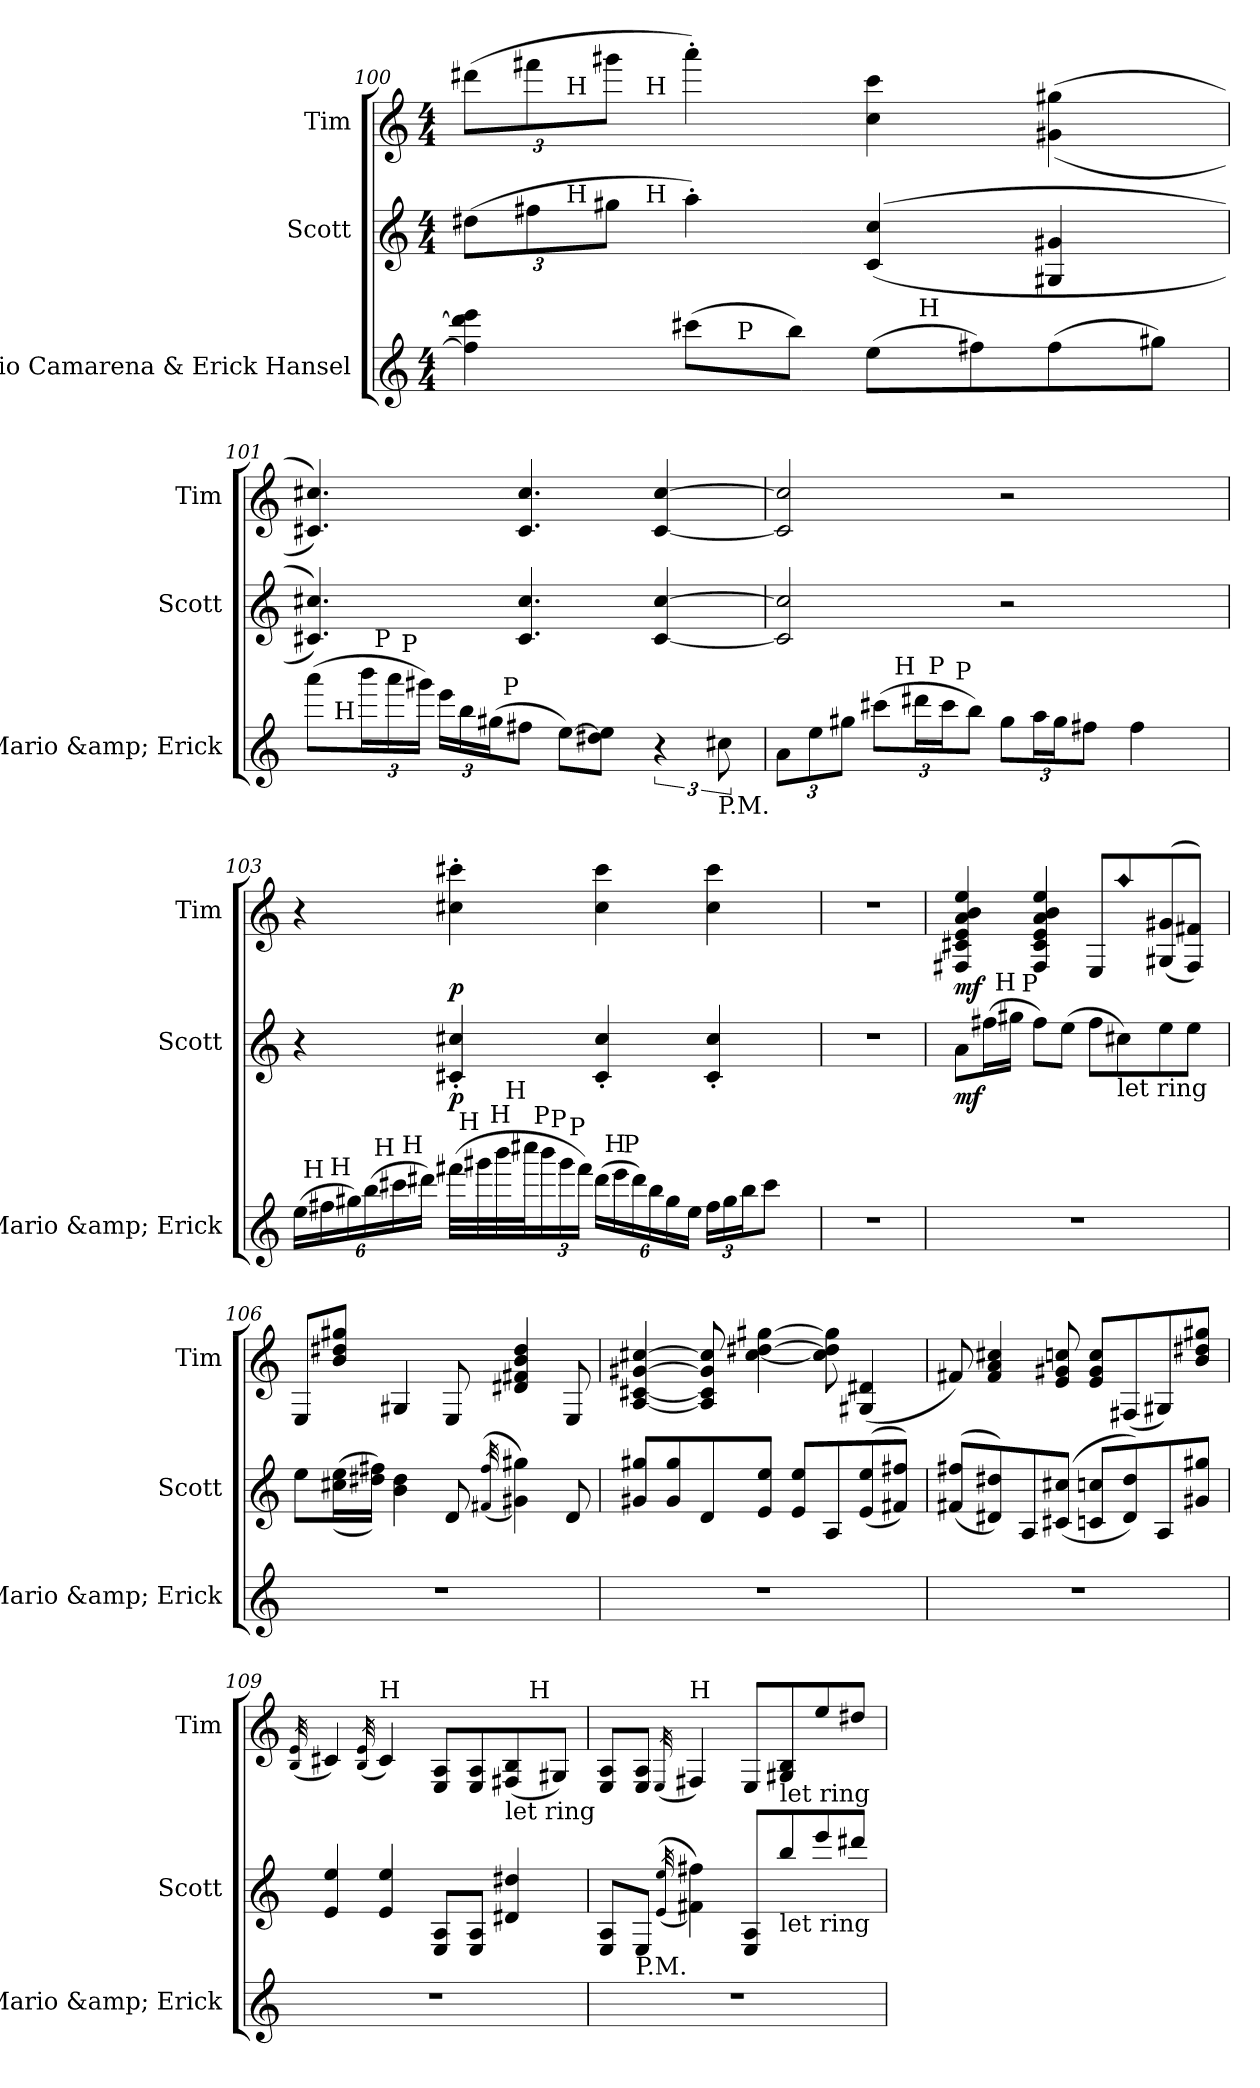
**kern	**kern	**dynam	**kern	**dynam
*part3	*part2	*part2	*part1	*part1
*staff3	*staff2	*staff2	*staff1	*staff1
*I"Mario Camarena &amp; Erick Hansel	*I"Scott	*	*I"Tim	*
*I'Mario &amp; Erick	*I'Scott	*	*I'Tim	*
!!LO:LB:g=z
*clefG2	*clefG2	*	*clefG2	*
*ITrd7c12	*ITrd7c12	*	*ITrd7c12	*
*k[]	*k[]	*	*k[]	*
*C:	*C:	*	*C:	*
*M4/4	*M4/4	*	*M4/4	*
*	*Xbrackettup	*	*Xbrackettup	*
=100	=100	=100	=100	=100
*^	*^	*	*^	*
*	*^	*	*^	*	*	*^	*
4f#\] 4dd#\] 4ee\	4ryy	2ryy	(12d#X\L	8ryy	6ryy	.	(12dd#X\L	8ryy	6ryy	.
.	.	.	12f#X\	.	.	.	12ff#X\	.	.	.
!	!	!	!	!	!	!	!	!LO:TX:a:t=H	!	!
!	!	!	!	!LO:TX:a:t=H	!	!	!	!	!	!
.	.	.	.	2..ryy	.	.	.	2..ryy	.	.
.	.	.	12g#X\J	.	24ryy	.	12gg#X\J	.	24ryy	.
!	!	!	!	!	!	!	!	!	!LO:TX:a:t=H	!
!	!	!	!	!	!LO:TX:a:t=H	!	!	!	!	!
.	.	.	.	.	3%2ryy	.	.	.	3%2ryy	.
(8cc#X\L	16ryy	.	4a'\)	.	.	.	4aa'\)	.	.	.
!	!LO:TX:a:t=P	!	!	!	!	!	!	!	!	!
.	2ryy	.	.	.	.	.	.	.	.	.
8b\J)	.	.	.	.	.	.	.	.	.	.
(8e\L	.	16ryy	((4C/ 4c/	.	.	.	4c\ 4cc\	.	.	.
!	!	!LO:TX:a:t=H	!	!	!	!	!	!	!	!
.	.	4..ryy	.	.	.	.	.	.	.	.
8f#X\)	.	.	.	.	.	.	.	.	.	.
(8f#\	.	.	4GG#X/ 4G#X/	.	.	.	((4G#X\ 4g#X\	.	.	.
.	8.ryy	.	.	.	.	.	.	.	.	.
8g#X\J)	.	.	.	.	12.ryy	.	.	.	12.ryy	.
*	*	*	*v	*v	*v	*	*	*	*	*
*	*	*	*	*	*v	*v	*v	*
=101	=101	=101	=101	=101	=101	=101
*	*^	*^	*	*	*	*
*	*	*	*	*	*	*	*	*
(8aa\L	16ryy	12..ryy	8.ryy	3ryy	4.C#X/ 4.c#X/))	.	4.C#X/ 4.c#X/))	.
!	!LO:TX:a:t=H	!	!	!	!	!	!	!
.	2...ryy	.	.	.	.	.	.	.
*Xbrackettup	*	*	*	*	*	*	*	*
24bb\L	.	.	.	.	.	.	.	.
!	!	!LO:TX:a:t=P	!	!	!	!	!	!
.	.	3%2ryy	.	.	.	.	.	.
24aa\	.	.	.	.	.	.	.	.
!	!	!	!LO:TX:a:t=P	!	!	!	!	!
.	.	.	2ryy	.	.	.	.	.
24gg#X\JJ)	.	.	.	.	.	.	.	.
24ee\LL	.	.	.	.	.	.	.	.
24b\	.	.	.	.	.	.	.	.
(24g#X\J	.	.	.	48ryy	.	.	.	.
!	!	!	!	!LO:TX:a:t=P	!	!	!	!
.	.	.	.	3ryy	.	.	.	.
8f#X\J	.	.	.	.	4.C#/ 4.c#/	.	4.C#/ 4.c#/	.
[8e\L)	.	.	.	.	.	.	.	.
8d#X\ 8e\]J	.	.	.	.	.	.	.	.
.	.	.	4ryy	6...ryy	.	.	.	.
*brackettup	*	*	*	*	*	*	*	*
6r	.	.	.	.	[4C#/ [4c#/	.	[4C#/ [4c#/	.
.	.	6ryy	.	.	.	.	.	.
!LO:TX:b:t=P.M.	!	!	!	!	!	!	!	!
12c#X\	.	.	.	.	.	.	.	.
.	.	.	16ryy	.	.	.	.	.
.	.	48ryy	.	.	.	.	.	.
*v	*v	*v	*v	*v	*	*	*	*
!!LO:LB:g=z
=102	=102	=102	=102	=102
*Xbrackettup	*	*	*	*
*^	*	*	*	*
*	*^	*	*	*	*
*	*	*^	*	*	*	*
12A\L	6..ryy	3ryy	3ryy	2C#/] 2c#/]	.	2C#/] 2c#/]	.
12e\	.	.	.	.	.	.	.
12g#X\J	.	.	.	.	.	.	.
(12cc#X\L	.	.	.	.	.	.	.
!	!LO:TX:a:t=H	!	!	!	!	!	!
.	3%2ryy	.	.	.	.	.	.
24dd#X\L	.	48ryy	24.ryy	.	.	.	.
!	!	!LO:TX:a:t=P	!	!	!	!	!
.	.	3ryy	.	.	.	.	.
24cc#\J	.	.	.	.	.	.	.
!	!	!	!LO:TX:a:t=P	!	!	!	!
.	.	.	3ryy	.	.	.	.
12b\J)	.	.	.	.	.	.	.
12g#\L	.	.	.	2r	.	2r	.
24a\L	.	.	.	.	.	.	.
24g#\J	.	.	.	.	.	.	.
12f#X\J	.	.	.	.	.	.	.
.	.	6...ryy	.	.	.	.	.
.	.	.	6ryy	.	.	.	.
4f#\	.	.	.	.	.	.	.
.	.	.	12ryy	.	.	.	.
.	24ryy	.	.	.	.	.	.
.	.	.	48ryy	.	.	.	.
!!LO:PB:g=z
=103	=103	=103	=103	=103	=103	=103	=103
*^	*	*^	*	*	*	*	*
*	*	*	*	*^	*	*	*	*	*
*	*	*	*	*	*	*^	*	*	*	*
*	*	*	*	*	*	*	*^	*	*	*	*
*	*	*	*	*	*	*	*	*^	*	*	*	*
*	*	*	*	*	*	*	*	*	*^	*	*	*	*
*	*	*	*	*	*	*	*	*	*	*^	*	*	*	*
*	*	*	*	*	*	*	*	*	*	*	*^	*	*	*	*
(24e\LL	48ryy	16ryy	12..ryy	8.ryy	6ryy	6ryy	3ryy	3ryy	3ryy	4..ryy	3ryy	2ryy	4r	.	4r	.
!	!LO:TX:a:t=H	!	!	!	!	!	!	!	!	!	!	!	!	!	!	!
.	3%2ryy	.	.	.	.	.	.	.	.	.	.	.	.	.	.	.
24f#X\	.	.	.	.	.	.	.	.	.	.	.	.	.	.	.	.
!	!	!LO:TX:a:t=H	!	!	!	!	!	!	!	!	!	!	!	!	!	!
.	.	2...ryy	.	.	.	.	.	.	.	.	.	.	.	.	.	.
24g#X\)	.	.	.	.	.	.	.	.	.	.	.	.	.	.	.	.
(24b\	.	.	.	.	.	.	.	.	.	.	.	.	.	.	.	.
!	!	!	!LO:TX:a:t=H	!	!	!	!	!	!	!	!	!	!	!	!	!
.	.	.	3%2ryy	.	.	.	.	.	.	.	.	.	.	.	.	.
24cc#X\	.	.	.	.	12ryy	12ryy	.	.	.	.	.	.	.	.	.	.
!	!	!	!	!LO:TX:a:t=H	!	!	!	!	!	!	!	!	!	!	!	!
.	.	.	.	2ryy	.	.	.	.	.	.	.	.	.	.	.	.
24dd#X\JJ)	.	.	.	.	.	.	.	.	.	.	.	.	.	.	.	.
!	!	!	!	!	!	!	!	!	!	!	!	!	!	!LO:DY:b	!	!LO:DY:b
(32ff#X\LLL	.	.	.	.	48ryy	24ryy	.	.	.	.	.	.	4C#X/' 4c#X/'	p	4c#X\' 4cc#X\'	p
!	!	!	!	!	!LO:TX:a:t=H	!	!	!	!	!	!	!	!	!	!	!
.	.	.	.	.	3%2ryy	.	.	.	.	.	.	.	.	.	.	.
32gg#X\	.	.	.	.	.	.	.	.	.	.	.	.	.	.	.	.
.	.	.	.	.	.	96ryy	.	.	.	.	.	.	.	.	.	.
!	!	!	!	!	!	!LO:TX:a:t=H	!	!	!	!	!	!	!	!	!	!
.	.	.	.	.	.	3%2ryy	.	.	.	.	.	.	.	.	.	.
32bb\	.	.	.	.	.	.	.	.	.	.	.	.	.	.	.	.
!	!	!	!	!	!	!	!LO:TX:a:t=H	!	!	!	!	!	!	!	!	!
.	.	.	.	.	.	.	3%2ryy	48.ryy	24.ryy	.	6ryy	.	.	.	.	.
32ccc#X\J	.	.	.	.	.	.	.	.	.	.	.	.	.	.	.	.
!	!	!	!	!	!	!	!	!LO:TX:a:t=P	!	!	!	!	!	!	!	!
.	.	.	.	.	.	.	.	3ryy	.	.	.	.	.	.	.	.
24bb\	.	.	.	.	.	.	.	.	.	.	.	.	.	.	.	.
!	!	!	!	!	!	!	!	!	!LO:TX:a:t=P	!	!	!	!	!	!	!
.	.	.	.	.	.	.	.	.	3ryy	.	.	.	.	.	.	.
24gg#\	.	.	.	.	.	.	.	.	.	.	.	.	.	.	.	.
!	!	!	!	!	!	!	!	!	!	!LO:TX:a:t=P	!	!	!	!	!	!
.	.	.	.	.	.	.	.	.	.	2ryy	.	.	.	.	.	.
24ff#\JJ)	.	.	.	.	.	.	.	.	.	.	.	.	.	.	.	.
(24dd#\LL	.	.	.	.	.	.	.	.	.	.	48ryy	16ryy	4C#/' 4c#/'	.	4c#\ 4cc#\	.
!	!	!	!	!	!	!	!	!	!	!	!LO:TX:a:t=H	!	!	!	!	!
.	.	.	.	.	.	.	.	.	.	.	3ryy	.	.	.	.	.
24ee\	.	.	.	.	.	.	.	.	.	.	.	.	.	.	.	.
!	!	!	!	!	!	!	!	!	!	!	!	!LO:TX:a:t=P	!	!	!	!
.	.	.	.	.	.	.	.	.	.	.	.	4..ryy	.	.	.	.
24dd#\)	.	.	.	.	.	.	.	.	.	.	.	.	.	.	.	.
24b\	.	.	.	.	.	.	.	.	.	.	.	.	.	.	.	.
24g#\	.	.	.	.	.	.	.	.	.	.	.	.	.	.	.	.
.	6...ryy	.	.	4ryy	.	.	.	.	.	.	.	.	.	.	.	.
.	.	.	.	.	.	.	.	6ryy	.	.	.	.	.	.	.	.
24e\JJ	.	.	.	.	.	.	.	.	.	.	.	.	.	.	.	.
.	.	.	.	.	.	.	.	.	6ryy	.	.	.	.	.	.	.
24f#\LL	.	.	.	.	.	.	.	.	.	.	.	.	4C#/' 4c#/'	.	4c#\ 4cc#\	.
24g#\	.	.	.	.	.	.	.	.	.	.	.	.	.	.	.	.
.	.	.	6ryy	.	.	.	.	.	.	.	.	.	.	.	.	.
24b\J	.	.	.	.	.	.	.	.	.	.	.	.	.	.	.	.
.	.	.	.	.	.	.	.	.	.	.	12..ryy	.	.	.	.	.
.	.	.	.	.	.	.	.	12ryy	.	.	.	.	.	.	.	.
8cc#\J	.	.	.	.	.	.	.	.	.	.	.	.	.	.	.	.
.	.	.	.	.	.	.	.	.	12ryy	.	.	.	.	.	.	.
.	.	.	.	16ryy	24.ryy	.	.	.	.	16ryy	.	.	.	.	.	.
.	.	.	.	.	.	.	.	24ryy	.	.	.	.	.	.	.	.
.	.	.	.	.	.	48.ryy	.	.	.	.	.	.	.	.	.	.
.	.	.	48ryy	.	.	.	.	.	48ryy	.	.	.	.	.	.	.
.	.	.	.	.	.	.	.	96ryy	.	.	.	.	.	.	.	.
*v	*v	*v	*v	*v	*v	*v	*v	*v	*v	*v	*v	*v	*	*	*	*
=104	=104	=104	=104	=104
1r	1r	.	1r	.
!!LO:LB:g=z
=105	=105	=105	=105	=105
!	!LO:TX:b:t=P.M.	!	!	!
!	!	!LO:DY:b	!	!LO:DY:b
*	*^	*	*	*
*	*	*^	*	*	*
1r	8A\L	8ryy	8..ryy	mf	4FF#X/ 4C#X/ 4E/ 4A/ 4B/ 4e/	mf
.	(16f#X\L	32ryy	.	.	.	.
!	!	!LO:TX:a:t=H	!	!	!	!
.	.	2ryy	.	.	.	.
.	16g#X\JJ	.	.	.	.	.
!	!	!	!LO:TX:a:t=P	!	!	!
.	.	.	2ryy	.	.	.
.	8f#\L)	.	.	.	4FF#/ 4C#/ 4E/ 4A/ 4B/ 4e/	.
.	(8e\J	.	.	.	.	.
.	8f#\L	.	.	.	8EE/L	.
!	!LO:TX:b:t=let ring	!	!	!	!	!
!	!	!	!	!	!LO:N:head=diamond	!
.	8c#X\)	.	.	.	8a/	.
.	.	4ryy	.	.	.	.
.	.	.	4ryy	.	.	.
.	8e\	.	.	.	((8GG#X/ 8G#X/	.
.	8e\J	.	.	.	8FF#/ 8F#X/J))	.
.	.	16.ryy	.	.	.	.
.	.	.	32ryy	.	.	.
*	*v	*v	*v	*	*	*
=106	=106	=106	=106	=106
1r	8e\L	.	8EE/L	.
.	((16c#X\ 16e\L	.	8B/ 8d#X/ 8g#X/J	.
.	16d#X\ 16f#X\JJ))	.	.	.
.	4B\ 4d#\	.	4GG#X/	.
.	8D/	.	8EE/	.
.	((32qF#X/ 32qf#/	.	.	.
.	4G#X\ 4g#X\))	.	4D#X/ 4F#X/ 4B/ 4d#/	.
.	8D/	.	8EE/	.
!!LO:LB:g=z
=107	=107	=107	=107	=107
1r	8G#X/ 8g#X/L	.	[4AA/ [4C#X/ [4G#X/ [4c#X/	.
.	8G#/ 8g#/	.	.	.
.	8D/	.	8AA/] 8C#/] 8G#/] 8c#/]	.
.	8E/ 8e/J	.	[4c#\ [4d#X\ [4g#X\	.
.	8E/ 8e/L	.	.	.
.	8AA/	.	8c#\] 8d#\] 8g#\]	.
.	((8E/ 8e/	.	(4GG#X/ 4D#X/	.
.	8F#X/ 8f#X/J))	.	.	.
=108	=108	=108	=108	=108
1r	((8F#X/ 8f#X/L	.	8F#X/)	.
.	8D#X/ 8d#X/))	.	4F#/ 4A/ 4c#X/	.
.	8AA/	.	.	.
.	((8C#X/ 8c#X/J	.	8E/ 8G#X/ 8cn/	.
.	8Cn/ 8cn/L	.	8E/ 8G#/ 8c/L	.
.	8D#/ 8d#/))	.	(8FF#X/	.
.	8AA/	.	8GG#X/)	.
.	8G#X/ 8g#X/J	.	8B/ 8d#X/ 8g#X/J	.
=109	=109	=109	=109	=109
.	.	.	(32qBB/ 32qE/	.
!	!	!	!LO:TX:a:t=H	!
!	!	!	!LO:TX:b:t=let ring	!
*	*	*	*^	*
1r	4E/ 4e/	.	4C#X/)	2ryy	.
.	.	.	(32qBB/ 32qE/	.	.
!	!	!	!LO:TX:a:t=H	!	!
.	4E/ 4e/	.	4C#/)	.	.
.	8EE/ 8AA/L	.	8EE/ 8AA/L	4ryy	.
.	8EE/ 8AA/J	.	8EE/ 8AA/	.	.
!	!	!	!LO:TX:b:t=let ring	!	!
.	4D#X/ 4d#X/	.	(8FF#X/ 8BB/	16ryy	.
!	!	!	!	!LO:TX:a:t=H	!
.	.	.	.	8.ryy	.
.	.	.	8GG#X/J)	.	.
*	*	*	*v	*v	*
!!LO:PB:g=z
=110	=110	=110	=110	=110
1r	8EE/ 8AA/L	.	8EE/ 8AA/L	.
!	!LO:TX:b:t=P.M.	!	!	!
.	8EE/J	.	8EE/ 8AA/J	.
.	((32qE/ 32qe/	.	(32qEE/	.
!	!	!	!LO:TX:a:t=H	!
.	4F#X\ 4f#X\))	.	4FF#X/)	.
.	8EE/ 8AA/L	.	8EE/L	.
!	!	!	!LO:TX:b:t=let ring	!
!	!LO:TX:b:t=let ring	!	!	!
.	8b/	.	8GG#X/ 8BB/	.
.	8ee/	.	8e/	.
.	8dd#X/J	.	8d#X/J	.
=	=	=	=	=
*-	*-	*-	*-	*-
